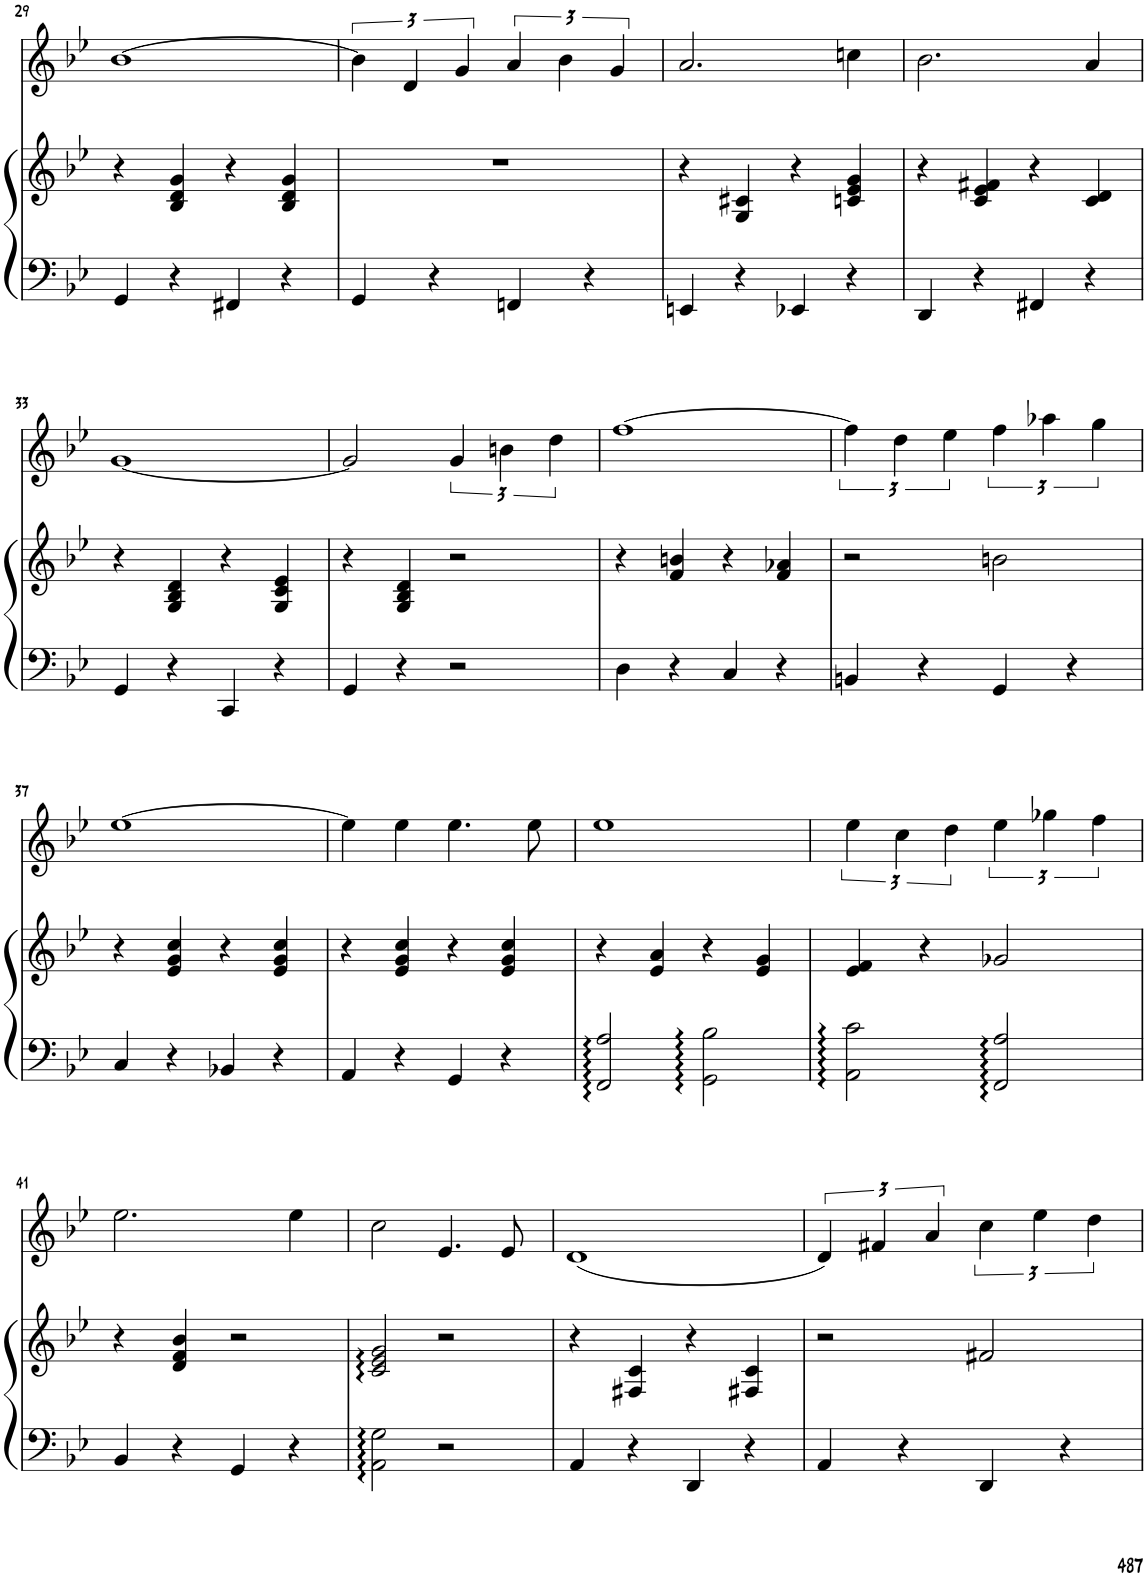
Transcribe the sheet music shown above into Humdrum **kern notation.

**kern	**kern	**kern
*part2	*part2	*part1
*staff3	*staff2	*staff1
*I"Piano	*	*I"C Trumpet
*I'Pno	*	*
!!LO:PB:g=z
*clefF4	*clefG2	*clefG2
*	*	*Trd1c2
*k[b-e-]	*k[b-e-]	*k[b-e-]
*M4/4	*M4/4	*M4/4
*met(c)	*met(c)	*met(c)
=29	=29	=29
4GG/	4r	[1b-
4r	4B-/ 4d/ 4g/	.
4FF#X/	4r	.
4r	4B-/ 4d/ 4g/	.
=30	=30	=30
4GG/	1r	6b-\]
.	.	6d/
4r	.	.
.	.	6g/
4FFn/	.	6a/
.	.	6b-\
4r	.	.
.	.	6g/
=31	=31	=31
4EEn/	4r	2.a/
4r	4G/ 4c#X/	.
4EE-X/	4r	.
4r	4cn/ 4e-/ 4g/	4ccn\
=32	=32	=32
4DD/	4r	2.b-\
4r	4c/ 4e-/ 4f#X/	.
4FF#X/	4r	.
4r	4c/ 4d/	4a/
!!LO:LB:g=z
=33	=33	=33
4GG/	4r	[1g
4r	4G/ 4B-/ 4d/	.
4CC/	4r	.
4r	4G/ 4c/ 4e-/	.
=34	=34	=34
4GG/	4r	2g/]
4r	4G/ 4B-/ 4d/	.
2r	2r	6g/
.	.	6bn\
.	.	6dd\
=35	=35	=35
4D\	4r	[1ff
4r	4f/ 4bn/	.
4C/	4r	.
4r	4f/ 4a-X/	.
=36	=36	=36
4BBn/	2r	6ff\]
.	.	6dd\
4r	.	.
.	.	6ee-\
4GG/	2bn\	6ff\
.	.	6aa-X\
4r	.	.
.	.	6gg\
!!LO:LB:g=z
=37	=37	=37
4C/	4r	[1ee-
4r	4e-/ 4g/ 4cc/	.
4BB-X/	4r	.
4r	4e-/ 4g/ 4cc/	.
=38	=38	=38
4AA/	4r	4ee-\]
4r	4e-/ 4g/ 4cc/	4ee-\
4GG/	4r	4.ee-\
4r	4e-/ 4g/ 4cc/	.
.	.	8ee-\
=39	=39	=39
2FF/ 2A/	4r	1ee-
.	4e-/ 4a/	.
2GG\ 2B-\	4r	.
.	4e-/ 4g/	.
=40	=40	=40
2AA\ 2c\	4e-/ 4f/	6ee-\
.	.	6cc\
.	4r	.
.	.	6dd\
2FF/ 2A/	2g-X/	6ee-\
.	.	6gg-X\
.	.	6ff\
!!LO:LB:g=z
=41	=41	=41
4BB-/	4r	2.ee-\
4r	4d/ 4f/ 4b-/	.
4GG/	2r	.
4r	.	4ee-\
=42	=42	=42
2AA\ 2G\	2c/ 2e-/ 2g/	2cc\
2r	2r	4.e-/
.	.	8e-/
=43	=43	=43
4AA/	4r	(1d
4r	4F#X/ 4c/	.
4DD/	4r	.
4r	4F#X/ 4c/	.
=44	=44	=44
4AA/	2r	6d/)
.	.	6f#X/
4r	.	.
.	.	6a/
4DD/	2f#X/	6cc\
.	.	6ee-\
4r	.	.
.	.	6dd\
=	=	=
*-	*-	*-
